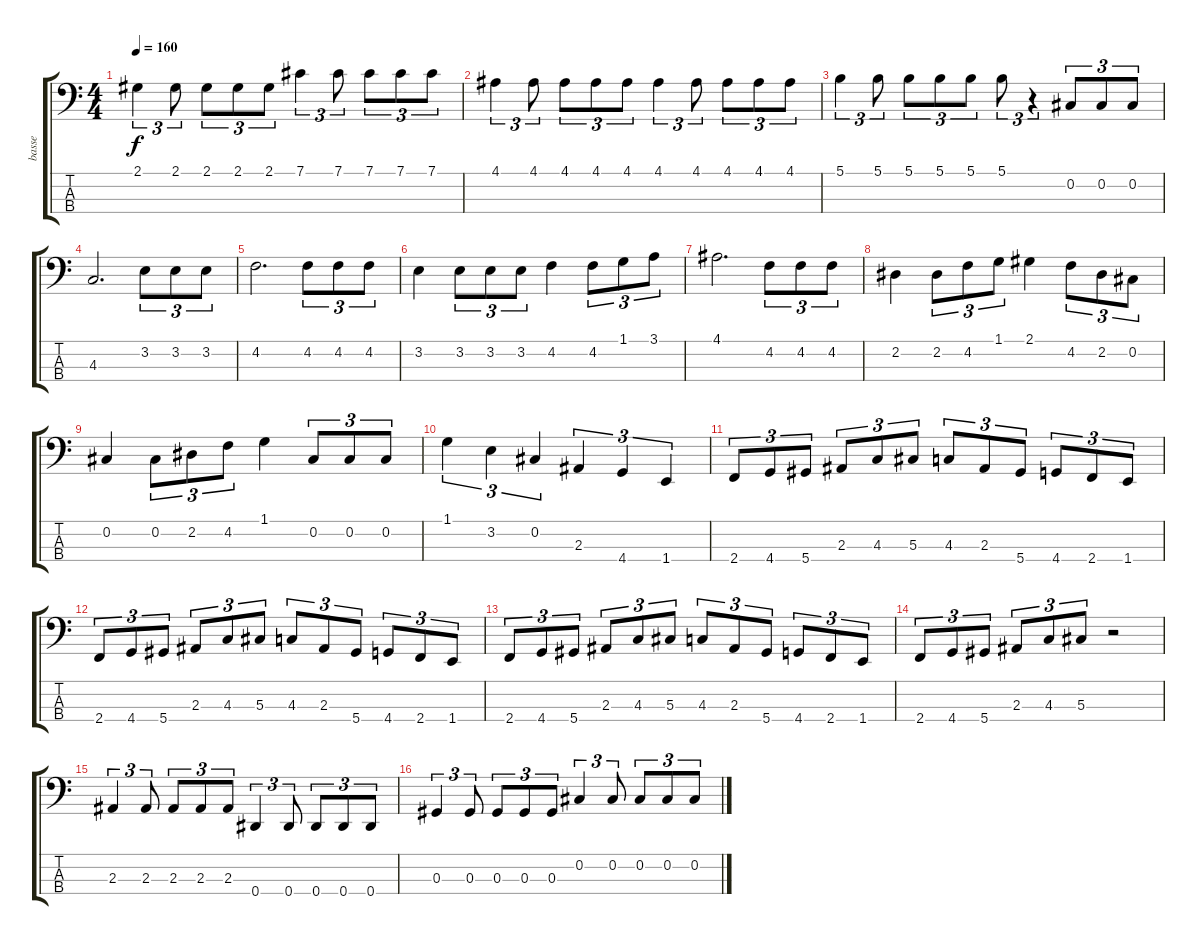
\track ("basse" "basse") {instrument electricbasspick}
\staff {score tabs}
\tuning (Gb2 Db2 Ab1 Eb1) {hide}
\ts (4 4)
\tempo 160
\clef f4
\ks c
2.1.4{tu (3 2) dy f} 2.1.8{tu (3 2)} 2.1.8{tu (3 2)} 2.1.8{tu (3 2)} 2.1.8{tu (3 2)} 7.1.4{tu (3 2)} 7.1.8{tu (3 2)} 7.1.8{tu (3 2)} 7.1.8{tu (3 2)} 7.1.8{tu (3 2)} |
4.1.4{tu (3 2)} 4.1.8{tu (3 2)} 4.1.8{tu (3 2)} 4.1.8{tu (3 2)} 4.1.8{tu (3 2)} 4.1.4{tu (3 2)} 4.1.8{tu (3 2)} 4.1.8{tu (3 2)} 4.1.8{tu (3 2)} 4.1.8{tu (3 2)} |
5.1.4{tu (3 2)} 5.1.8{tu (3 2)} 5.1.8{tu (3 2)} 5.1.8{tu (3 2)} 5.1.8{tu (3 2)} 5.1.8{tu (3 2)} r.4{tu (3 2)} 0.2.8{tu (3 2)} 0.2.8{tu (3 2)} 0.2.8{tu (3 2)} |
4.3.2{d} 3.2.8{tu (3 2)} 3.2.8{tu (3 2)} 3.2.8{tu (3 2)} |
4.2.2{d} 4.2.8{tu (3 2)} 4.2.8{tu (3 2)} 4.2.8{tu (3 2)} |
3.2.4 3.2.8{tu (3 2)} 3.2.8{tu (3 2)} 3.2.8{tu (3 2)} 4.2.4 4.2.8{tu (3 2)} 1.1.8{tu (3 2)} 3.1.8{tu (3 2)} |
4.1.2{d} 4.2.8{tu (3 2)} 4.2.8{tu (3 2)} 4.2.8{tu (3 2)} |
2.2.4 2.2.8{tu (3 2)} 4.2.8{tu (3 2)} 1.1.8{tu (3 2)} 2.1.4 4.2.8{tu (3 2)} 2.2.8{tu (3 2)} 0.2.8{tu (3 2) txt ""} |
0.2.4 0.2.8{tu (3 2)} 2.2.8{tu (3 2)} 4.2.8{tu (3 2)} 1.1.4 0.2.8{tu (3 2)} 0.2.8{tu (3 2)} 0.2.8{tu (3 2)} |
1.1.4{tu (3 2)} 3.2.4{tu (3 2)} 0.2.4{tu (3 2)} 2.3.4{tu (3 2)} 4.4.4{tu (3 2)} 1.4.4{tu (3 2)} |
2.4.8{tu (3 2)} 4.4.8{tu (3 2)} 5.4.8{tu (3 2)} 2.3.8{tu (3 2)} 4.3.8{tu (3 2)} 5.3.8{tu (3 2)} 4.3.8{tu (3 2)} 2.3.8{tu (3 2)} 5.4.8{tu (3 2)} 4.4.8{tu (3 2)} 2.4.8{tu (3 2)} 1.4.8{tu (3 2)} |
2.4.8{tu (3 2)} 4.4.8{tu (3 2)} 5.4.8{tu (3 2)} 2.3.8{tu (3 2)} 4.3.8{tu (3 2)} 5.3.8{tu (3 2)} 4.3.8{tu (3 2)} 2.3.8{tu (3 2)} 5.4.8{tu (3 2)} 4.4.8{tu (3 2)} 2.4.8{tu (3 2)} 1.4.8{tu (3 2)} |
2.4.8{tu (3 2)} 4.4.8{tu (3 2)} 5.4.8{tu (3 2)} 2.3.8{tu (3 2)} 4.3.8{tu (3 2)} 5.3.8{tu (3 2)} 4.3.8{tu (3 2)} 2.3.8{tu (3 2)} 5.4.8{tu (3 2)} 4.4.8{tu (3 2)} 2.4.8{tu (3 2)} 1.4.8{tu (3 2)} |
2.4.8{tu (3 2)} 4.4.8{tu (3 2)} 5.4.8{tu (3 2)} 2.3.8{tu (3 2)} 4.3.8{tu (3 2)} 5.3.8{tu (3 2)} r.2 |
2.3.4{tu (3 2)} 2.3.8{tu (3 2)} 2.3.8{tu (3 2)} 2.3.8{tu (3 2)} 2.3.8{tu (3 2)} 0.4.4{tu (3 2)} 0.4.8{tu (3 2)} 0.4.8{tu (3 2)} 0.4.8{tu (3 2)} 0.4.8{tu (3 2)} |
0.3.4{tu (3 2)} 0.3.8{tu (3 2)} 0.3.8{tu (3 2)} 0.3.8{tu (3 2)} 0.3.8{tu (3 2)} 0.2.4{tu (3 2)} 0.2.8{tu (3 2)} 0.2.8{tu (3 2)} 0.2.8{tu (3 2)} 0.2.8{tu (3 2)}
